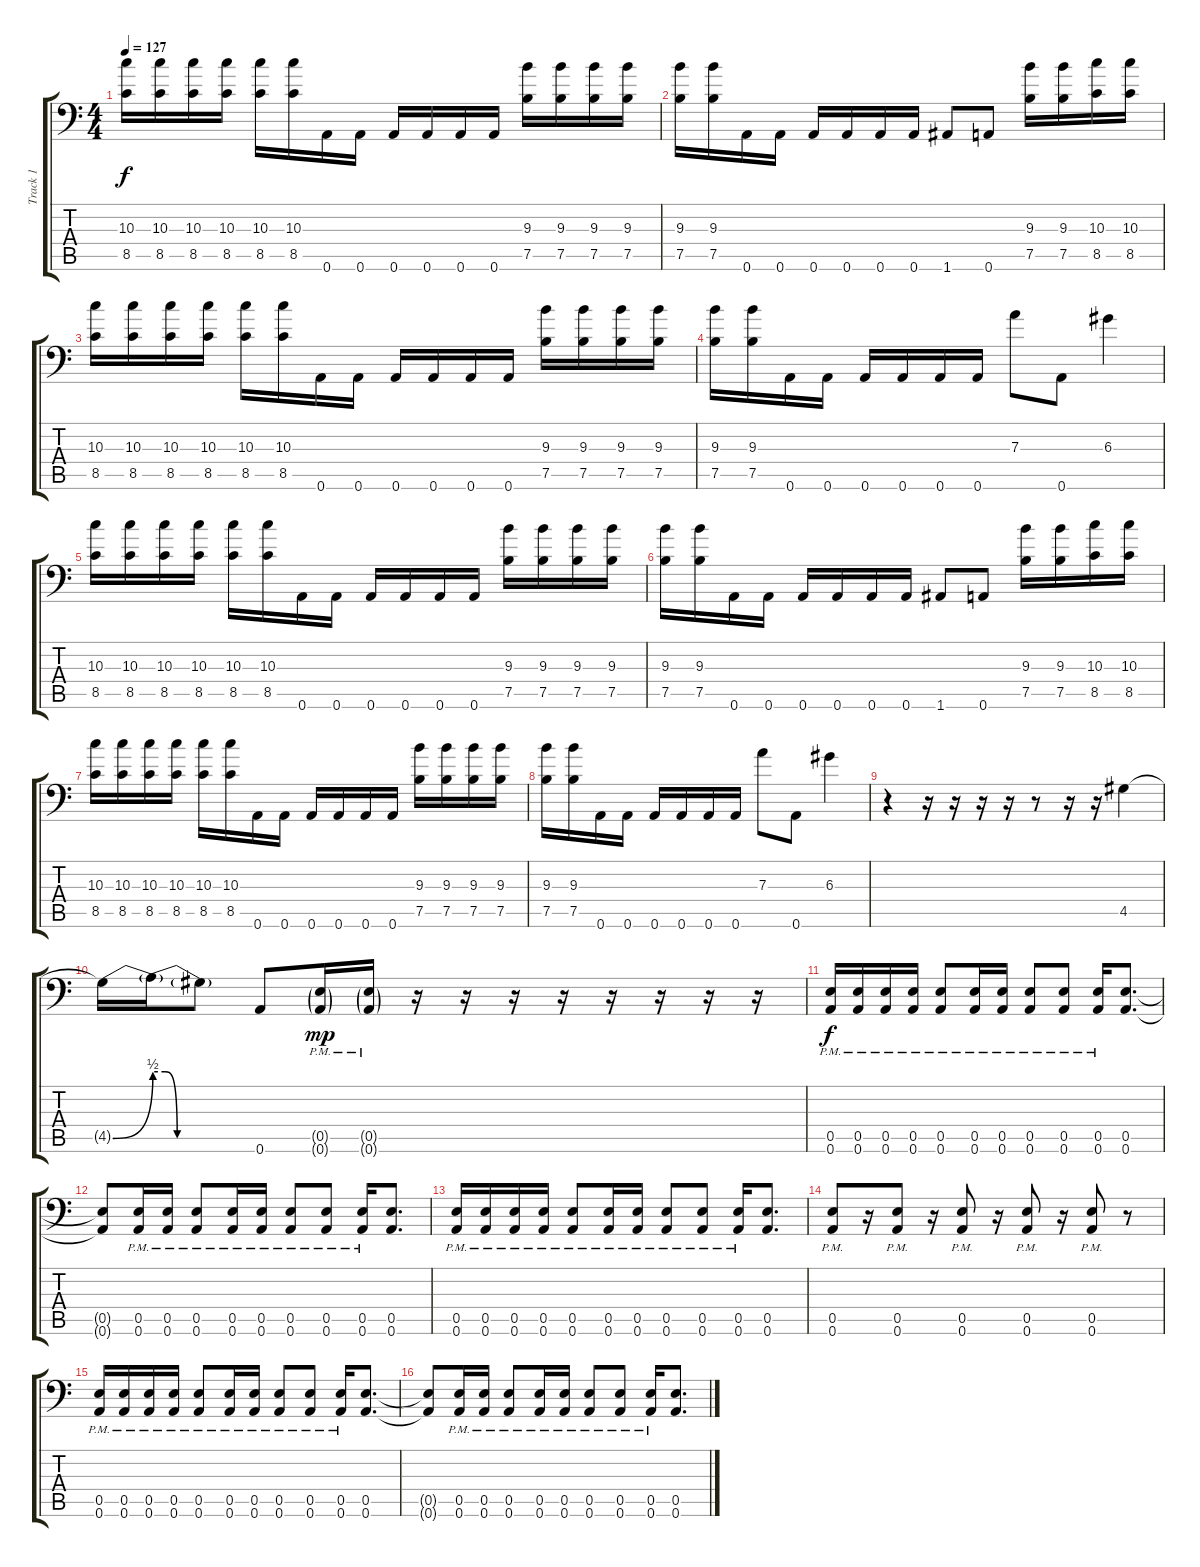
\track ("Track 1" "Track 1") {instrument overdrivenguitar}
\staff {score tabs}
\tuning (B3 Gb3 D3 A2 E2 A1) {hide}
\ts (4 4)
\tempo 127
\clef f4
\ks c
(10.3 8.5).16{dy f} (10.3 8.5).16 (10.3 8.5).16 (10.3 8.5).16 (10.3 8.5).16 (10.3 8.5).16 0.6.16 0.6.16 0.6.16 0.6.16 0.6.16 0.6.16 (9.3 7.5).16 (9.3 7.5).16 (9.3 7.5).16 (9.3 7.5).16 |
(9.3 7.5).16 (9.3 7.5).16 0.6.16 0.6.16 0.6.16 0.6.16 0.6.16 0.6.16 1.6.8 0.6.8 (9.3 7.5).16 (9.3 7.5).16 (10.3 8.5).16 (10.3 8.5).16 |
(10.3 8.5).16 (10.3 8.5).16 (10.3 8.5).16 (10.3 8.5).16 (10.3 8.5).16 (10.3 8.5).16 0.6.16 0.6.16 0.6.16 0.6.16 0.6.16 0.6.16 (9.3 7.5).16 (9.3 7.5).16 (9.3 7.5).16 (9.3 7.5).16 |
(9.3 7.5).16 (9.3 7.5).16 0.6.16 0.6.16 0.6.16 0.6.16 0.6.16 0.6.16 7.3.8 0.6.8 6.3.4 |
(10.3 8.5).16 (10.3 8.5).16 (10.3 8.5).16 (10.3 8.5).16 (10.3 8.5).16 (10.3 8.5).16 0.6.16 0.6.16 0.6.16 0.6.16 0.6.16 0.6.16 (9.3 7.5).16 (9.3 7.5).16 (9.3 7.5).16 (9.3 7.5).16 |
(9.3 7.5).16 (9.3 7.5).16 0.6.16 0.6.16 0.6.16 0.6.16 0.6.16 0.6.16 1.6.8 0.6.8 (9.3 7.5).16 (9.3 7.5).16 (10.3 8.5).16 (10.3 8.5).16 |
(10.3 8.5).16 (10.3 8.5).16 (10.3 8.5).16 (10.3 8.5).16 (10.3 8.5).16 (10.3 8.5).16 0.6.16 0.6.16 0.6.16 0.6.16 0.6.16 0.6.16 (9.3 7.5).16 (9.3 7.5).16 (9.3 7.5).16 (9.3 7.5).16 |
(9.3 7.5).16 (9.3 7.5).16 0.6.16 0.6.16 0.6.16 0.6.16 0.6.16 0.6.16 7.3.8 0.6.8 6.3.4 |
r.4 r.16 r.16 r.16 r.16 r.8 r.16 r.16 4.5.4 |
4.5{be (bend 0 0 60 2) t}.16 4.5{be (custom 0 2 15 2 30 0 60 0) t}.16 4.5{be (hold 0 0 60 0) t}.8 0.6.8 (0.5{g pm} 0.6{g pm}).16{dy mp} (0.5{g pm} 0.6{g pm}).16 r.16 r.16 r.16 r.16 r.16 r.16 r.16 r.16 |
(0.5{pm} 0.6{pm}).16{dy f} (0.5{pm} 0.6{pm}).16 (0.5{pm} 0.6{pm}).16 (0.5{pm} 0.6{pm}).16 (0.5{pm} 0.6{pm}).8 (0.5{pm} 0.6{pm}).16 (0.5{pm} 0.6{pm}).16 (0.5{pm} 0.6{pm}).8 (0.5{pm} 0.6{pm}).8 (0.5{pm} 0.6{pm}).16 (0.5 0.6).8{d} |
(0.5{t} 0.6{t}).8 (0.5{pm} 0.6{pm}).16 (0.5{pm} 0.6{pm}).16 (0.5{pm} 0.6{pm}).8 (0.5{pm} 0.6{pm}).16 (0.5{pm} 0.6{pm}).16 (0.5{pm} 0.6{pm}).8 (0.5{pm} 0.6{pm}).8 (0.5{pm} 0.6{pm}).16 (0.5 0.6).8{d} |
(0.5{pm} 0.6{pm}).16 (0.5{pm} 0.6{pm}).16 (0.5{pm} 0.6{pm}).16 (0.5{pm} 0.6{pm}).16 (0.5{pm} 0.6{pm}).8 (0.5{pm} 0.6{pm}).16 (0.5{pm} 0.6{pm}).16 (0.5{pm} 0.6{pm}).8 (0.5{pm} 0.6{pm}).8 (0.5{pm} 0.6{pm}).16 (0.5 0.6).8{d} |
(0.5{pm} 0.6{pm}).8 r.16 (0.5{pm} 0.6{pm}).8 r.16 (0.5{pm} 0.6{pm}).8 r.16 (0.5{pm} 0.6{pm}).8 r.16 (0.5{pm} 0.6{pm}).8 r.8 |
(0.5{pm} 0.6{pm}).16 (0.5{pm} 0.6{pm}).16 (0.5{pm} 0.6{pm}).16 (0.5{pm} 0.6{pm}).16 (0.5{pm} 0.6{pm}).8 (0.5{pm} 0.6{pm}).16 (0.5{pm} 0.6{pm}).16 (0.5{pm} 0.6{pm}).8 (0.5{pm} 0.6{pm}).8 (0.5{pm} 0.6{pm}).16 (0.5 0.6).8{d} |
(0.5{t} 0.6{t}).8 (0.5{pm} 0.6{pm}).16 (0.5{pm} 0.6{pm}).16 (0.5{pm} 0.6{pm}).8 (0.5{pm} 0.6{pm}).16 (0.5{pm} 0.6{pm}).16 (0.5{pm} 0.6{pm}).8 (0.5{pm} 0.6{pm}).8 (0.5{pm} 0.6{pm}).16 (0.5 0.6).8{d}
